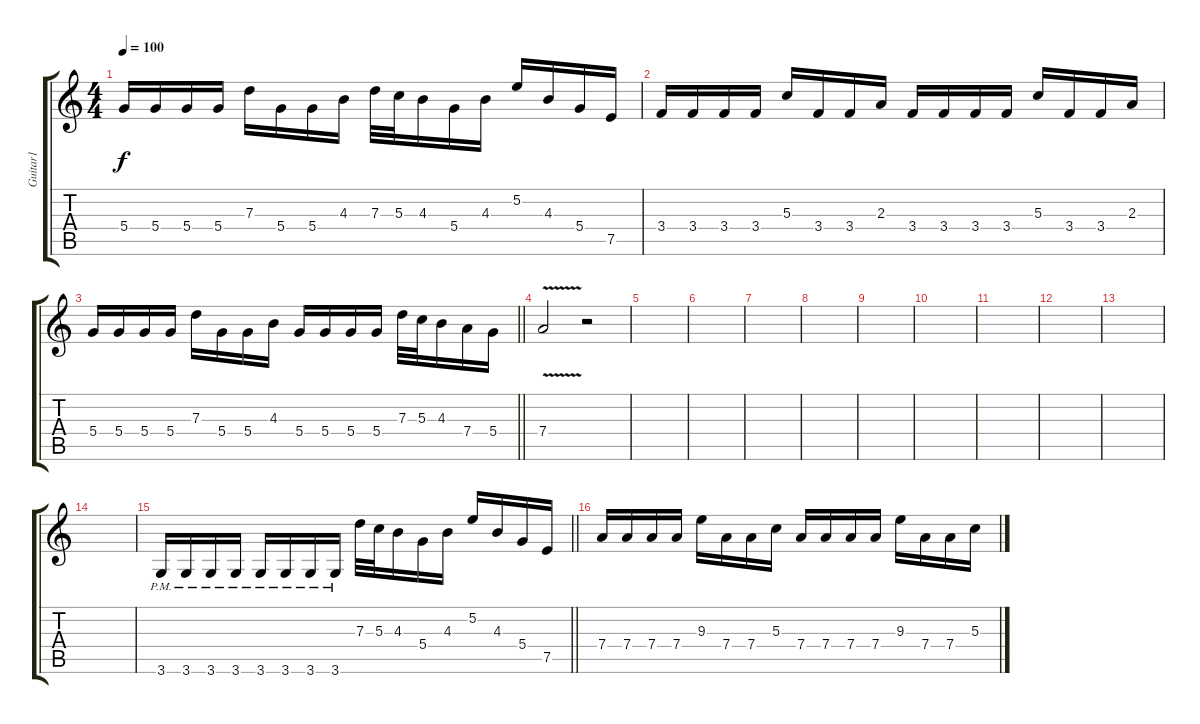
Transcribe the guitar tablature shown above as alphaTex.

\track ("Guitar1" "Guitar1") {instrument distortionguitar}
\staff {score tabs}
\tuning (E4 B3 G3 D3 A2 E2) {hide}
\ts (4 4)
\tempo 100
\clef g2
\ks c
5.4.16{dy f} 5.4.16 5.4.16 5.4.16 7.3.16 5.4.16 5.4.16 4.3.16 7.3.32 5.3.32 4.3.16 5.4.16 4.3.16 5.2.16 4.3.16 5.4.16 7.5.16 |
3.4.16 3.4.16 3.4.16 3.4.16 5.3.16 3.4.16 3.4.16 2.3.16 3.4.16 3.4.16 3.4.16 3.4.16 5.3.16 3.4.16 3.4.16 2.3.16 |
\barLineRight lightlight
5.4.16 5.4.16 5.4.16 5.4.16 7.3.16 5.4.16 5.4.16 4.3.16 5.4.16 5.4.16 5.4.16 5.4.16 7.3.32 5.3.32 4.3.16 7.4.16 5.4.16 |
7.4{v}.2 r.2 |
|
|
|
|
|
|
|
|
|
|
\barLineRight lightlight
3.6{pm}.16 3.6{pm}.16 3.6{pm}.16 3.6{pm}.16 3.6{pm}.16 3.6{pm}.16 3.6{pm}.16 3.6{pm}.16 7.3.32 5.3.32 4.3.16 5.4.16 4.3.16 5.2.16 4.3.16 5.4.16 7.5.16 |
7.4.16 7.4.16 7.4.16 7.4.16 9.3.16 7.4.16 7.4.16 5.3.16 7.4.16 7.4.16 7.4.16 7.4.16 9.3.16 7.4.16 7.4.16 5.3.16
